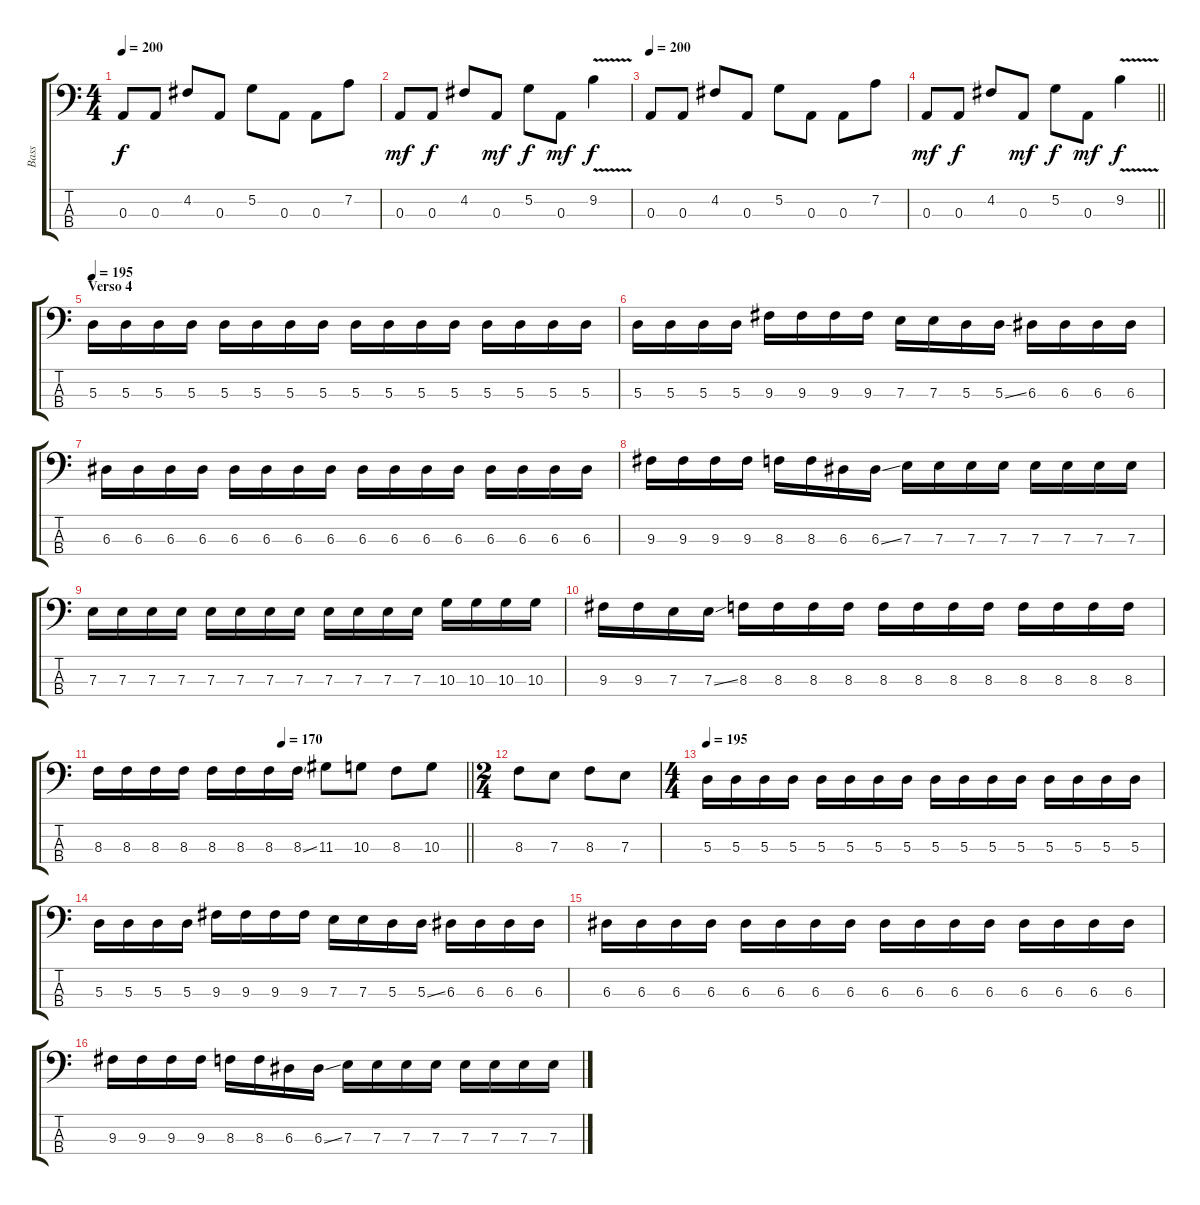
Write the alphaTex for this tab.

\track ("Bass" "Bass") {instrument electricbasspick}
\staff {score tabs}
\tuning (G2 D2 A1 E1) {hide}
\ts (4 4)
\tempo 200
\clef f4
\ks c
0.3.8{dy f} 0.3.8 4.2.8 0.3.8 5.2.8 0.3.8 0.3.8 7.2.8 |
0.3.8{dy mf} 0.3.8{dy f} 4.2.8 0.3.8{dy mf} 5.2.8{dy f} 0.3.8{dy mf} 9.2{v}.4{dy f} |
\tempo 200
0.3.8 0.3.8 4.2.8 0.3.8 5.2.8 0.3.8 0.3.8 7.2.8 |
\barLineRight lightlight
0.3.8{dy mf} 0.3.8{dy f} 4.2.8 0.3.8{dy mf} 5.2.8{dy f} 0.3.8{dy mf} 9.2{v}.4{dy f} |
\section ("" "Verso 4")
\tempo 195
5.3.16 5.3.16 5.3.16 5.3.16 5.3.16 5.3.16 5.3.16 5.3.16 5.3.16 5.3.16 5.3.16 5.3.16 5.3.16 5.3.16 5.3.16 5.3.16 |
5.3.16 5.3.16 5.3.16 5.3.16 9.3.16 9.3.16 9.3.16 9.3.16 7.3.16 7.3.16 5.3.16 5.3{ss}.16 6.3.16 6.3.16 6.3.16 6.3.16 |
6.3.16 6.3.16 6.3.16 6.3.16 6.3.16 6.3.16 6.3.16 6.3.16 6.3.16 6.3.16 6.3.16 6.3.16 6.3.16 6.3.16 6.3.16 6.3.16 |
9.3.16 9.3.16 9.3.16 9.3.16 8.3.16 8.3.16 6.3.16 6.3{ss}.16 7.3.16 7.3.16 7.3.16 7.3.16 7.3.16 7.3.16 7.3.16 7.3.16 |
7.3.16 7.3.16 7.3.16 7.3.16 7.3.16 7.3.16 7.3.16 7.3.16 7.3.16 7.3.16 7.3.16 7.3.16 10.3.16 10.3.16 10.3.16 10.3.16 |
9.3.16 9.3.16 7.3.16 7.3{ss}.16 8.3.16 8.3.16 8.3.16 8.3.16 8.3.16 8.3.16 8.3.16 8.3.16 8.3.16 8.3.16 8.3.16 8.3.16 |
\tempo (170 0.5)
\barLineRight lightlight
8.3.16 8.3.16 8.3.16 8.3.16 8.3.16 8.3.16 8.3.16 8.3{ss}.16 11.3.8 10.3.8 8.3.8 10.3.8 |
\ts (2 4)
8.3.8 7.3.8 8.3.8 7.3.8 |
\ts (4 4)
\tempo 195
5.3.16 5.3.16 5.3.16 5.3.16 5.3.16 5.3.16 5.3.16 5.3.16 5.3.16 5.3.16 5.3.16 5.3.16 5.3.16 5.3.16 5.3.16 5.3.16 |
5.3.16 5.3.16 5.3.16 5.3.16 9.3.16 9.3.16 9.3.16 9.3.16 7.3.16 7.3.16 5.3.16 5.3{ss}.16 6.3.16 6.3.16 6.3.16 6.3.16 |
6.3.16 6.3.16 6.3.16 6.3.16 6.3.16 6.3.16 6.3.16 6.3.16 6.3.16 6.3.16 6.3.16 6.3.16 6.3.16 6.3.16 6.3.16 6.3.16 |
9.3.16 9.3.16 9.3.16 9.3.16 8.3.16 8.3.16 6.3.16 6.3{ss}.16 7.3.16 7.3.16 7.3.16 7.3.16 7.3.16 7.3.16 7.3.16 7.3.16
